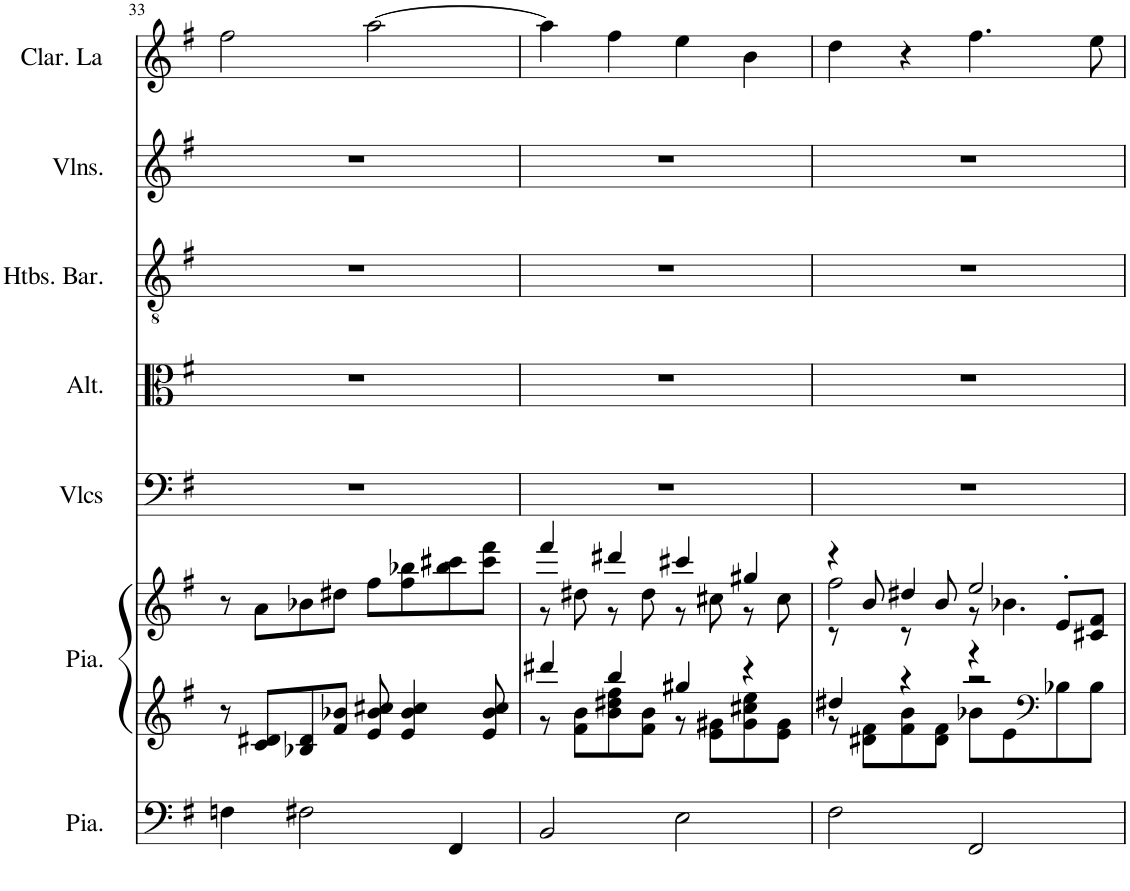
**kern	**kern	**kern	**kern	**kern	**kern	**kern	**kern
*part7	*part6	*part6	*part5	*part4	*part3	*part2	*part1
*staff8	*staff7	*staff6	*staff5	*staff4	*staff3	*staff2	*staff1
*I"Piano, Pedals	*I"Piano, Organ	*	*I"Violoncelles, Bass	*I"Altos, Tenor	*I"Hautbois Baryton, Alto	*I"Violons, Soprano	*I"Clarinette en La, Soprano solo
*I'Pia.	*I'Pia.	*	*I'Vlcs	*I'Alt.	*I'Htbs. Bar.	*I'Vlns.	*I'Clar. La
!!LO:PB:g=z
*clefF4	*clefG2	*clefG2	*clefF4	*clefC3	*clefGv2	*clefG2	*clefG2
*	*	*	*	*	*	*	*Trd2c3
*k[f#]	*k[f#]	*k[f#]	*k[f#]	*k[f#]	*k[f#]	*k[f#]	*k[f#]
*M4/4	*M4/4	*M4/4	*M4/4	*M4/4	*M4/4	*M4/4	*M4/4
=33	=33	=33	=33	=33	=33	=33	=33
4Fn\	8r	8r	1r	1r	1r	1r	2ff#\
.	8c/ 8d#X/L	8a\L	.	.	.	.	.
2F#X\	8B-X/ 8d#/	8b-X\	.	.	.	.	.
.	8f#/ 8b-X/J	8dd#X\J	.	.	.	.	.
.	8e/ 8b-/ 8cc#X/	8ff#\L	.	.	.	.	[2aa\
.	4e/ 4b-/ 4cc#/	8ff#\ 8bb-X\	.	.	.	.	.
4FF#/	.	8bb-\ 8ccc#X\	.	.	.	.	.
.	8e/ 8b-/ 8cc#/	8ccc#\ 8fff#\J	.	.	.	.	.
=34	=34	=34	=34	=34	=34	=34	=34
*	*^	*^	*	*	*	*	*
2BB/	4ddd#X/	8r	4fff#/	8r	1r	1r	1r	1r	4aa\]
.	.	8f#\ 8b\L	.	8dd#X\	.	.	.	.	.
.	4bb/	8b\ 8dd#X\ 8ff#\	4ddd#X/	8r	.	.	.	.	4ff#\
.	.	8f#\ 8b\J	.	8dd#\	.	.	.	.	.
2E\	4gg#X/	8r	4ccc#X/	8r	.	.	.	.	4ee\
.	.	8e\ 8g#X\L	.	8cc#X\	.	.	.	.	.
.	4r	8g#\ 8cc#X\ 8ee\	4gg#X/	8r	.	.	.	.	4b\
.	.	8e\ 8g#\J	.	8cc#\	.	.	.	.	.
=35	=35	=35	=35	=35	=35	=35	=35	=35	=35
*	*	*	*	*^	*	*	*	*	*
2F#\	4dd#X/	8r	4r	2ff#\	8r	1r	1r	1r	1r	4dd\
.	.	8d#X\ 8f#\L	.	.	8b/	.	.	.	.	.
.	4r	8f#\ 8b\	4dd#X/	.	8r	.	.	.	.	4r
.	.	8d#\ 8f#\J	.	.	8b/	.	.	.	.	.
2FF#/	2r	8b-X\L	2ee/	8r	4r	.	.	.	.	4.ff#\
.	.	8e\	.	4.b-X\	.	.	.	.	.	.
*	*clefF4	*	*	*	*	*	*	*	*	*
.	.	8B-X\	.	.	8e'/L	.	.	.	.	.
.	.	8B-\J	.	.	8c#X/ 8f#/J	.	.	.	.	8ee\
*	*v	*v	*	*	*	*	*	*	*	*
*	*	*v	*v	*v	*	*	*	*	*
=	=	=	=	=	=	=	=
*-	*-	*-	*-	*-	*-	*-	*-
